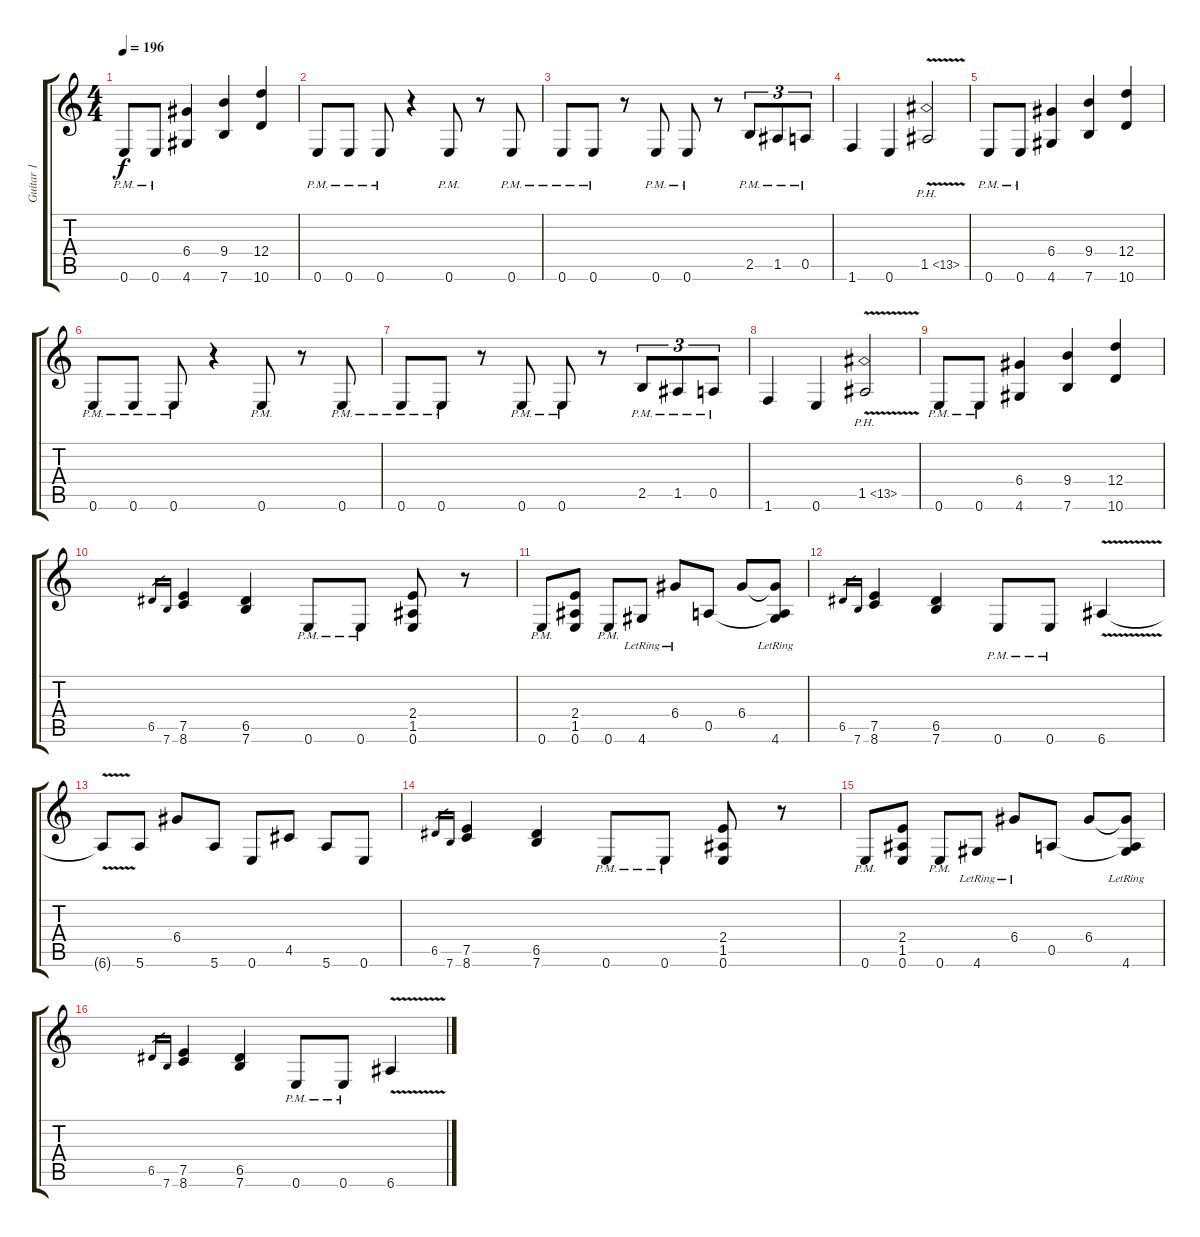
\track ("Guitar 1" "Guitar 1") {instrument overdrivenguitar}
\staff {score tabs}
\tuning (E4 B3 G3 D3 A2 E2) {hide}
\ts (4 4)
\tempo 196
\clef g2
\ks c
0.6{pm}.8{dy f} 0.6{pm}.8 (6.4 4.6).4 (9.4 7.6).4 (12.4 10.6).4 |
0.6{pm}.8 0.6{pm}.8 0.6{pm}.8 r.4 0.6{pm}.8 r.8 0.6{pm}.8 |
0.6{pm}.8 0.6{pm}.8 r.8 0.6{pm}.8 0.6{pm}.8 r.8 2.5{pm}.8{tu (3 2)} 1.5{pm}.8{tu (3 2)} 0.5{pm}.8{tu (3 2)} |
1.6.4 0.6.4 1.5{ph 12 v}.2 |
0.6{pm}.8 0.6{pm}.8 (6.4 4.6).4 (9.4 7.6).4 (12.4 10.6).4 |
0.6{pm}.8 0.6{pm}.8 0.6{pm}.8 r.4 0.6{pm}.8 r.8 0.6{pm}.8 |
0.6{pm}.8 0.6{pm}.8 r.8 0.6{pm}.8 0.6{pm}.8 r.8 2.5{pm}.8{tu (3 2)} 1.5{pm}.8{tu (3 2)} 0.5{pm}.8{tu (3 2)} |
1.6.4 0.6.4 1.5{ph 12 v}.2 |
0.6{pm}.8 0.6{pm}.8 (6.4 4.6).4 (9.4 7.6).4 (12.4 10.6).4 |
6.5.16{gr} 7.6.16{gr} (7.5 8.6).4 (6.5 7.6).4 0.6{pm}.8 0.6{pm}.8 (2.4 1.5 0.6).8 r.8 |
0.6{pm}.8 (2.4 1.5 0.6).8 0.6{pm}.8 4.6{lr}.8 6.4{lr}.8 0.5.8 6.4.8 (6.4{t} 0.5{t} 4.6{lr}).8 |
6.5.16{gr} 7.6.16{gr} (7.5 8.6).4 (6.5 7.6).4 0.6{pm}.8 0.6{pm}.8 6.6{v}.4 |
6.6{t}.8 5.6.8 6.4.8 5.6.8 0.6.8 4.5.8 5.6.8 0.6.8 |
6.5.16{gr} 7.6.16{gr} (7.5 8.6).4 (6.5 7.6).4 0.6{pm}.8 0.6{pm}.8 (2.4 1.5 0.6).8 r.8 |
0.6{pm}.8 (2.4 1.5 0.6).8 0.6{pm}.8 4.6{lr}.8 6.4{lr}.8 0.5.8 6.4.8 (6.4{t} 0.5{t} 4.6{lr}).8 |
6.5.16{gr} 7.6.16{gr} (7.5 8.6).4 (6.5 7.6).4 0.6{pm}.8 0.6{pm}.8 6.6{v}.4
